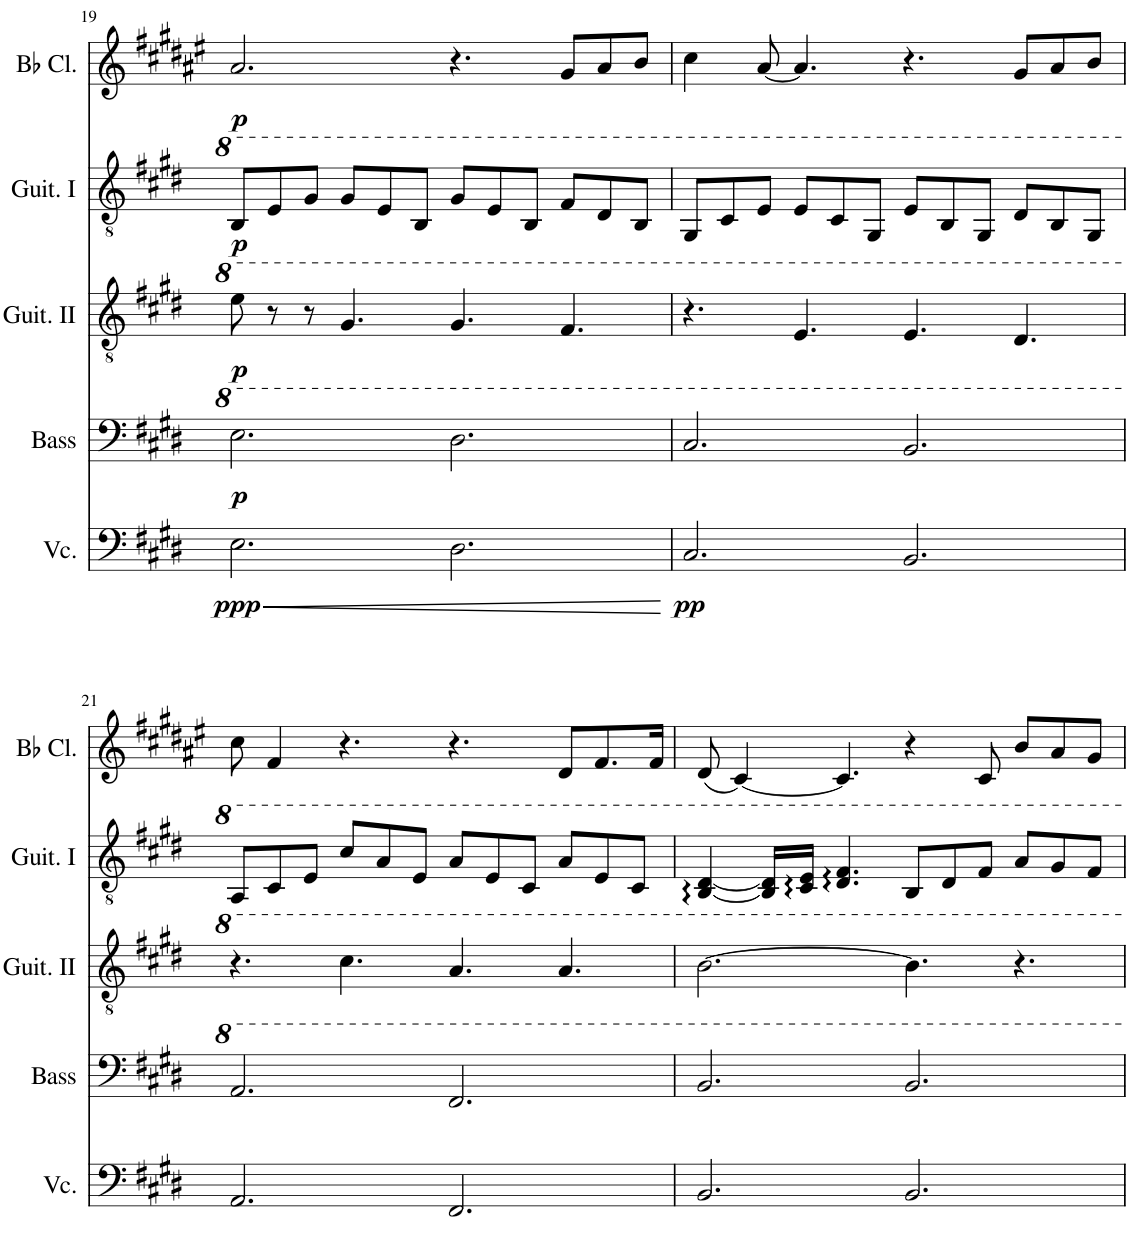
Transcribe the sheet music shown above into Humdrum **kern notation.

**kern	**dynam	**kern	**dynam	**kern	**dynam	**kern	**dynam	**kern	**dynam
*part5	*part5	*part4	*part4	*part3	*part3	*part2	*part2	*part1	*part1
*staff5	*staff5	*staff4	*staff4	*staff3	*staff3	*staff2	*staff2	*staff1	*staff1
*I"Violoncello	*	*I"Acoustic Bass	*	*I"Classical Guitar II	*	*I"Classical Guitar I	*	*I"Bb Clarinet	*
*I'Vc.	*	*I'Bass	*	*I'Guit. II	*	*I'Guit. I	*	*I'Bb Cl.	*
!!LO:PB:g=z
*clefF4	*	*clefF4	*	*clefGv2	*	*clefGv2	*	*clefG2	*
*	*	*Trd7c12	*	*	*	*	*	*Trd1c2	*
*k[f#c#g#d#]	*	*k[f#c#g#d#]	*	*k[f#c#g#d#]	*	*k[f#c#g#d#]	*	*k[f#c#g#d#a#e#]	*
*M12/8	*	*M12/8	*	*M12/8	*	*M12/8	*	*M12/8	*
=19	=19	=19	=19	=19	=19	=19	=19	=19	=19
!	!LO:HP:b	!	!	!	!	!	!	!	!
!	!LO:DY:n=1:b	!	!LO:DY:b	!	!LO:DY:b	!	!LO:DY:b	!	!LO:DY:b
2.E\	< ppp	2.e\	p	8ee\	p	8B/L	p	2.a#/	p
.	.	.	.	8r	.	8e/	.	.	.
.	.	.	.	8r	.	8g#/J	.	.	.
.	.	.	.	4.g#/	.	8g#/L	.	.	.
.	.	.	.	.	.	8e/	.	.	.
.	.	.	.	.	.	8B/J	.	.	.
2.D#\	.	2.d#\	.	4.g#/	.	8g#/L	.	4.r	.
.	.	.	.	.	.	8e/	.	.	.
.	.	.	.	.	.	8B/J	.	.	.
.	.	.	.	4.f#/	.	8f#/L	.	8g#/L	.
.	.	.	.	.	.	8d#/	.	8a#/	.
.	.	.	.	.	.	8B/J	.	8b/J	.
.	[	.	.	.	.	.	.	.	.
=20	=20	=20	=20	=20	=20	=20	=20	=20	=20
!	!LO:DY:b	!	!	!	!	!	!	!	!
2.C#/	pp	2.c#/	.	4.r	.	8G#/L	.	4cc#\	.
.	.	.	.	.	.	8c#/	.	.	.
.	.	.	.	.	.	8e/J	.	[8a#/	.
.	.	.	.	4.e/	.	8e/L	.	4.a#/]	.
.	.	.	.	.	.	8c#/	.	.	.
.	.	.	.	.	.	8G#/J	.	.	.
2.BB/	.	2.B/	.	4.e/	.	8e/L	.	4.r	.
.	.	.	.	.	.	8B/	.	.	.
.	.	.	.	.	.	8G#/J	.	.	.
.	.	.	.	4.d#/	.	8d#/L	.	8g#/L	.
.	.	.	.	.	.	8B/	.	8a#/	.
.	.	.	.	.	.	8G#/J	.	8b/J	.
!!LO:LB:g=z
=21	=21	=21	=21	=21	=21	=21	=21	=21	=21
2.AA/	.	2.A/	.	4.r	.	8A/L	.	8cc#\	.
.	.	.	.	.	.	8c#/	.	4f#/	.
.	.	.	.	.	.	8e/J	.	.	.
.	.	.	.	4.cc#\	.	8cc#/L	.	4.r	.
.	.	.	.	.	.	8a/	.	.	.
.	.	.	.	.	.	8e/J	.	.	.
2.FF#/	.	2.F#/	.	4.a/	.	8a/L	.	4.r	.
.	.	.	.	.	.	8e/	.	.	.
.	.	.	.	.	.	8c#/J	.	.	.
.	.	.	.	4.a/	.	8a/L	.	8d#/L	.
.	.	.	.	.	.	8e/	.	8.f#/	.
.	.	.	.	.	.	8c#/J	.	.	.
.	.	.	.	.	.	.	.	16f#/Jk	.
=22	=22	=22	=22	=22	=22	=22	=22	=22	=22
2.BB/	.	2.B/	.	[2.b\	.	[<4B/ [<4d#/	.	(8d#/	.
.	.	.	.	.	.	.	.	[4c#/)	.
.	.	.	.	.	.	16B/] 16d#/]LL	.	.	.
.	.	.	.	.	.	16c#/ 16e/JJ	.	.	.
.	.	.	.	.	.	4.d#/ 4.f#/	.	4.c#/]	.
2.BB/	.	2.B/	.	4.b\]	.	8B/L	.	4r	.
.	.	.	.	.	.	8d#/	.	.	.
.	.	.	.	.	.	8f#/J	.	8c#/	.
.	.	.	.	4.r	.	8a/L	.	8b/L	.
.	.	.	.	.	.	8g#/	.	8a#/	.
.	.	.	.	.	.	8f#/J	.	8g#/J	.
=	=	=	=	=	=	=	=	=	=
*-	*-	*-	*-	*-	*-	*-	*-	*-	*-
